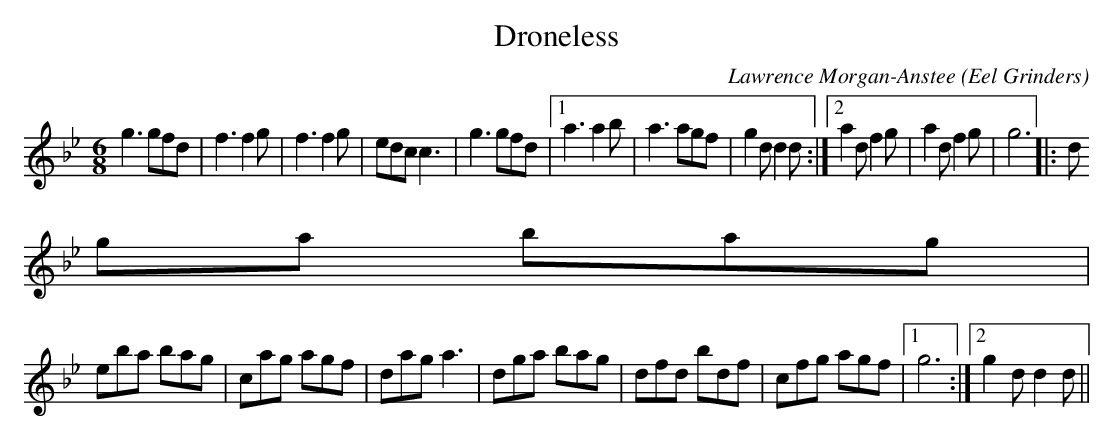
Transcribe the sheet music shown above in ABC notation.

X:1
T:Droneless
M:6/8
L:1/8
C:Lawrence Morgan-Anstee (Eel Grinders)
K:Gm % transposed from Dm
g3gfd|f3f2g|f3f2g|edcc3|g3gfd|1a3a2b|a3agf|g2dd2d:|2a2df2g|a2df2g|g6||:d
ga bag|
eba bag|cag agf|dag a3|dga bag|dfd bdf|cfg agf|1g6:|2g2dd2d||
